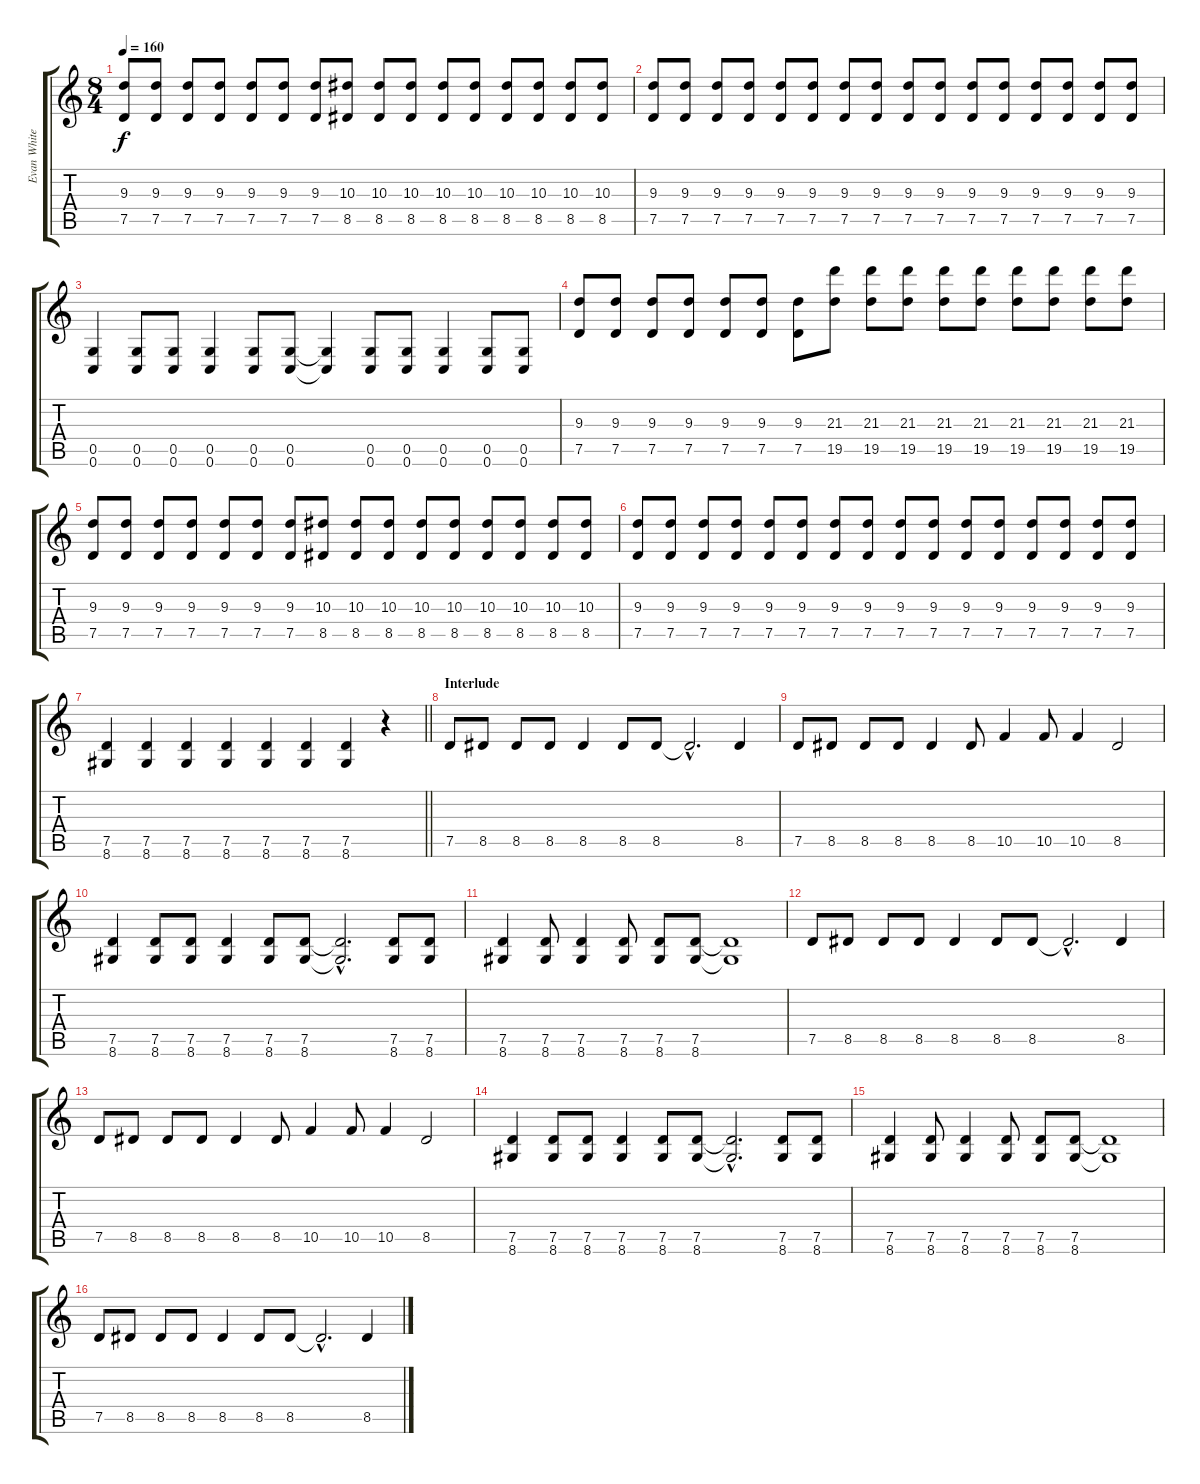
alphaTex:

\track ("Evan White Gtr.2" "Evan White") {instrument distortionguitar}
\staff {score tabs}
\tuning (D4 A3 F3 C3 G2 C2) {hide}
\ts (8 4)
\tempo 160
\clef g2
\ks c
(9.3 7.5).8{dy f} (9.3 7.5).8 (9.3 7.5).8 (9.3 7.5).8 (9.3 7.5).8 (9.3 7.5).8 (9.3 7.5).8 (10.3 8.5).8 (10.3 8.5).8 (10.3 8.5).8 (10.3 8.5).8 (10.3 8.5).8 (10.3 8.5).8 (10.3 8.5).8 (10.3 8.5).8 (10.3 8.5).8 |
(9.3 7.5).8 (9.3 7.5).8 (9.3 7.5).8 (9.3 7.5).8 (9.3 7.5).8 (9.3 7.5).8 (9.3 7.5).8 (9.3 7.5).8 (9.3 7.5).8 (9.3 7.5).8 (9.3 7.5).8 (9.3 7.5).8 (9.3 7.5).8 (9.3 7.5).8 (9.3 7.5).8 (9.3 7.5).8 |
(0.5 0.6).4 (0.5 0.6).8 (0.5 0.6).8 (0.5 0.6).4 (0.5 0.6).8 (0.5 0.6).8 (0.5{t} 0.6{t}).4 (0.5 0.6).8 (0.5 0.6).8 (0.5 0.6).4 (0.5 0.6).8 (0.5 0.6).8 |
(9.3 7.5).8 (9.3 7.5).8 (9.3 7.5).8 (9.3 7.5).8 (9.3 7.5).8 (9.3 7.5).8 (9.3 7.5).8 (21.3 19.5).8 (21.3 19.5).8 (21.3 19.5).8 (21.3 19.5).8 (21.3 19.5).8 (21.3 19.5).8 (21.3 19.5).8 (21.3 19.5).8 (21.3 19.5).8 |
(9.3 7.5).8 (9.3 7.5).8 (9.3 7.5).8 (9.3 7.5).8 (9.3 7.5).8 (9.3 7.5).8 (9.3 7.5).8 (10.3 8.5).8 (10.3 8.5).8 (10.3 8.5).8 (10.3 8.5).8 (10.3 8.5).8 (10.3 8.5).8 (10.3 8.5).8 (10.3 8.5).8 (10.3 8.5).8 |
(9.3 7.5).8 (9.3 7.5).8 (9.3 7.5).8 (9.3 7.5).8 (9.3 7.5).8 (9.3 7.5).8 (9.3 7.5).8 (9.3 7.5).8 (9.3 7.5).8 (9.3 7.5).8 (9.3 7.5).8 (9.3 7.5).8 (9.3 7.5).8 (9.3 7.5).8 (9.3 7.5).8 (9.3 7.5).8 |
\barLineRight lightlight
(7.5 8.6).4 (7.5 8.6).4 (7.5 8.6).4 (7.5 8.6).4 (7.5 8.6).4 (7.5 8.6).4 (7.5 8.6).4 r.4{instrument acousticguitarnylon} |
\section ("" "Interlude")
7.5.8 8.5.8 8.5.8 8.5.8 8.5.4 8.5.8 8.5.8 8.5{hac t}.2{d} 8.5.4 |
7.5.8 8.5.8 8.5.8 8.5.8 8.5.4 8.5.8 10.5.4 10.5.8 10.5.4 8.5.2 |
(7.5 8.6).4 (7.5 8.6).8 (7.5 8.6).8 (7.5 8.6).4 (7.5 8.6).8 (7.5 8.6).8 (7.5{hac t} 8.6{hac t}).2{d} (7.5 8.6).8 (7.5 8.6).8 |
(7.5 8.6).4 (7.5 8.6).8 (7.5 8.6).4 (7.5 8.6).8 (7.5 8.6).8 (7.5 8.6).8 (7.5{t} 8.6{t}).1 |
7.5.8 8.5.8 8.5.8 8.5.8 8.5.4 8.5.8 8.5.8 8.5{hac t}.2{d} 8.5.4 |
7.5.8 8.5.8 8.5.8 8.5.8 8.5.4 8.5.8 10.5.4 10.5.8 10.5.4 8.5.2 |
(7.5 8.6).4 (7.5 8.6).8 (7.5 8.6).8 (7.5 8.6).4 (7.5 8.6).8 (7.5 8.6).8 (7.5{hac t} 8.6{hac t}).2{d} (7.5 8.6).8 (7.5 8.6).8 |
(7.5 8.6).4 (7.5 8.6).8 (7.5 8.6).4 (7.5 8.6).8 (7.5 8.6).8 (7.5 8.6).8 (7.5{t} 8.6{t}).1 |
7.5.8 8.5.8 8.5.8 8.5.8 8.5.4 8.5.8 8.5.8 8.5{hac t}.2{d} 8.5.4
